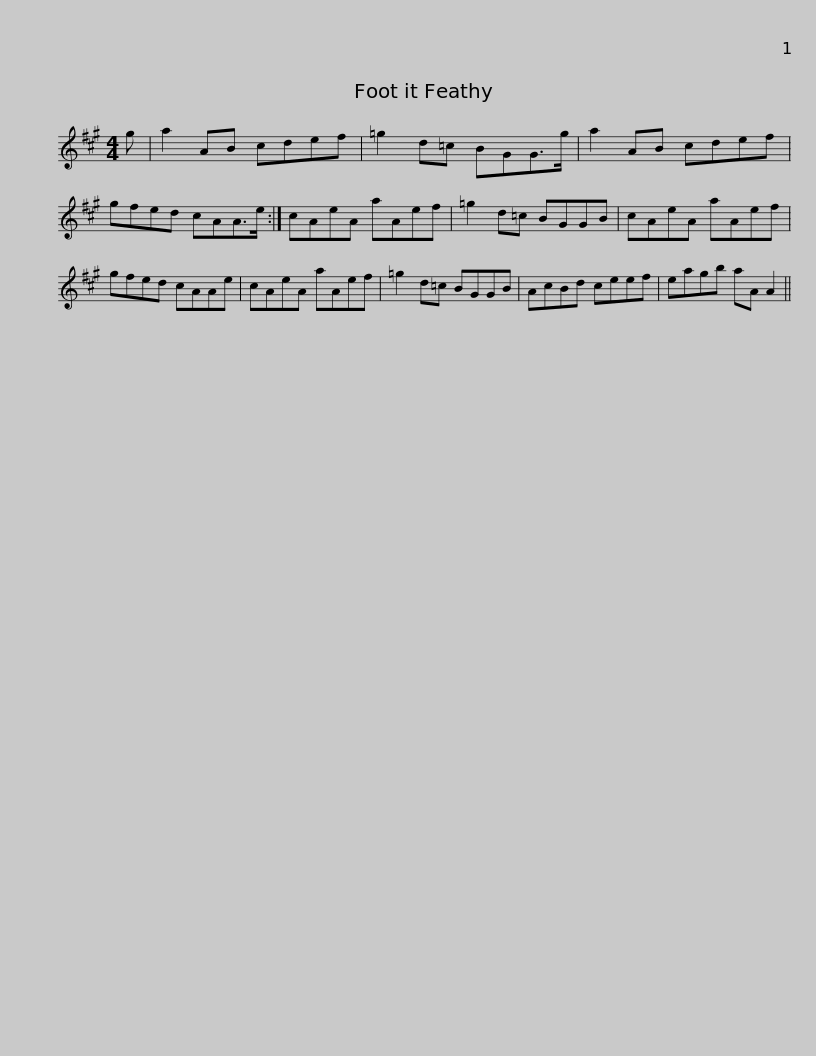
X:1
L:1/8
M:4/4
I:linebreak $
K:A
V:1 treble
V:1
 g | a2 AB cdef | =g2 d=c BGG>g | a2 AB cdef | gfed cAA>e :| %5
 cAeA aAef |$ =g2 d=c BGGB | cAeA aAef | gfed cAAe | cAeA aAef | %10
 =g2 d=c BGGB |$ AcBd ceef | eagb aA A2 || %13
